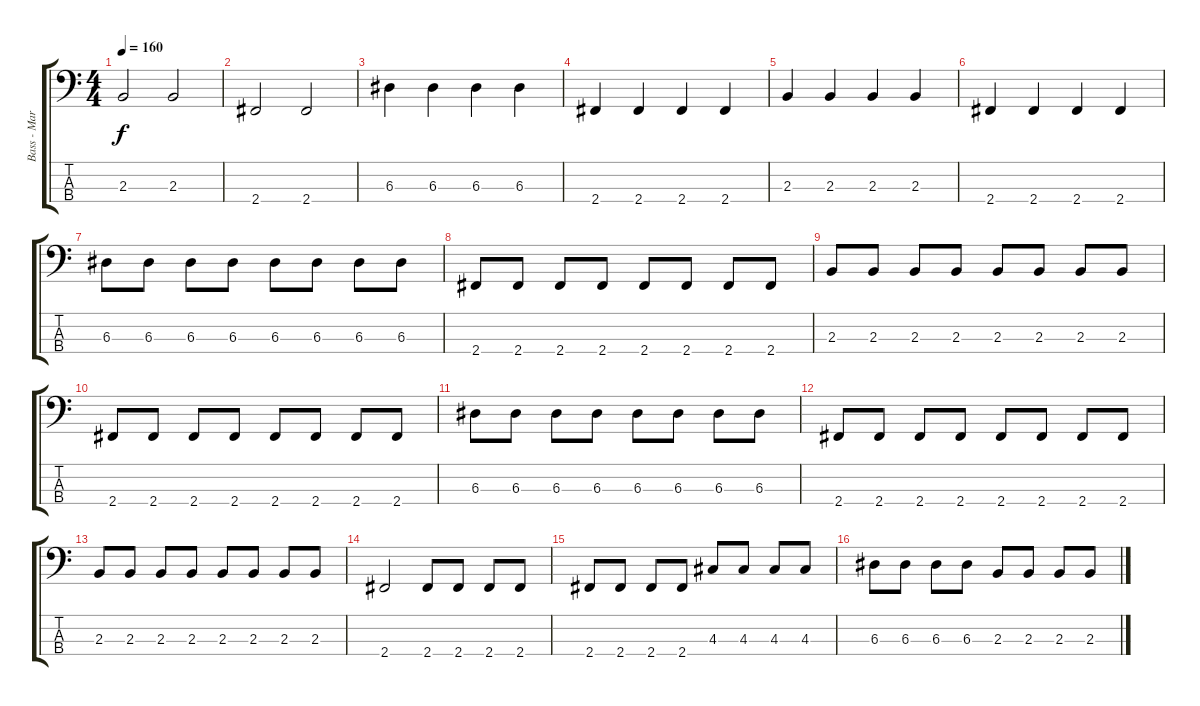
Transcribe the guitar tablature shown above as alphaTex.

\track ("Bass - Mark Allan Hoppus" "Bass - Mar") {instrument electricbasspick}
\staff {score tabs}
\tuning (G2 D2 A1 E1) {hide}
\ts (4 4)
\tempo 160
\clef f4
\ks c
2.3.2{dy f} 2.3.2 |
2.4.2 2.4.2 |
6.3.4 6.3.4 6.3.4 6.3.4 |
2.4.4 2.4.4 2.4.4 2.4.4 |
2.3.4 2.3.4 2.3.4 2.3.4 |
2.4.4 2.4.4 2.4.4 2.4.4 |
6.3.8 6.3.8 6.3.8 6.3.8 6.3.8 6.3.8 6.3.8 6.3.8 |
2.4.8 2.4.8 2.4.8 2.4.8 2.4.8 2.4.8 2.4.8 2.4.8 |
2.3.8 2.3.8 2.3.8 2.3.8 2.3.8 2.3.8 2.3.8 2.3.8 |
2.4.8 2.4.8 2.4.8 2.4.8 2.4.8 2.4.8 2.4.8 2.4.8 |
6.3.8 6.3.8 6.3.8 6.3.8 6.3.8 6.3.8 6.3.8 6.3.8 |
2.4.8 2.4.8 2.4.8 2.4.8 2.4.8 2.4.8 2.4.8 2.4.8 |
2.3.8 2.3.8 2.3.8 2.3.8 2.3.8 2.3.8 2.3.8 2.3.8 |
2.4.2 2.4.8 2.4.8 2.4.8 2.4.8 |
2.4.8 2.4.8 2.4.8 2.4.8 4.3.8 4.3.8 4.3.8 4.3.8 |
6.3.8 6.3.8 6.3.8 6.3.8 2.3.8 2.3.8 2.3.8 2.3.8
